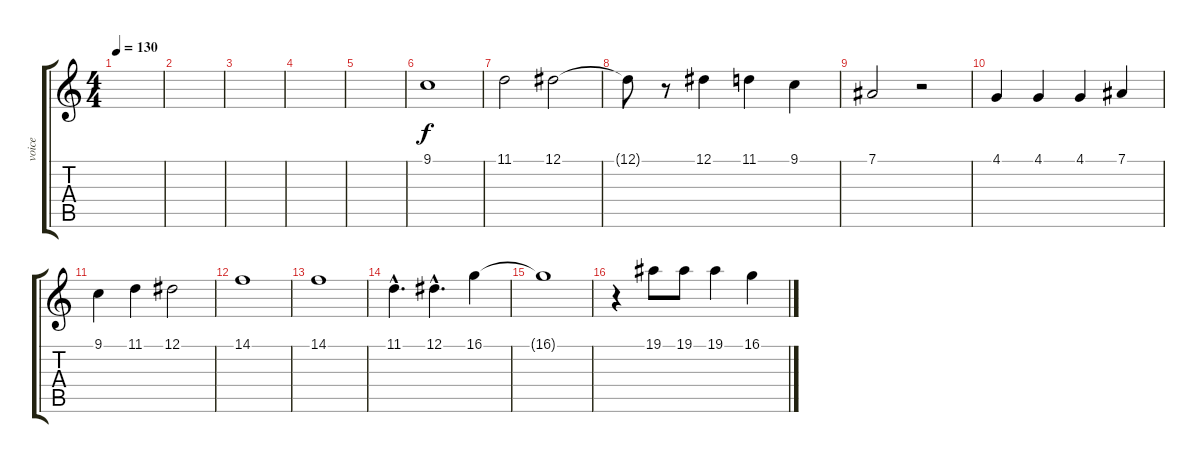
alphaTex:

\track ("voice" "voice") {instrument piccolo}
\staff {score tabs}
\tuning (Eb4 Bb3 Gb3 Db3 Ab2 Eb2) {hide}
\ts (4 4)
\tempo 130
\clef g2
\ks c
|
|
|
|
|
9.1.1 |
11.1.2 12.1.2 |
12.1{t}.8 r.8 12.1.4 11.1.4 9.1.4 |
7.1.2 r.2 |
4.1.4 4.1.4 4.1.4 7.1.4 |
9.1.4 11.1.4 12.1.2 |
14.1.1 |
14.1.1 |
11.1{hac}.4{d} 12.1{hac}.4{d} 16.1.4 |
16.1{t}.1 |
r.4 19.1.8 19.1.8 19.1.4 16.1.4
